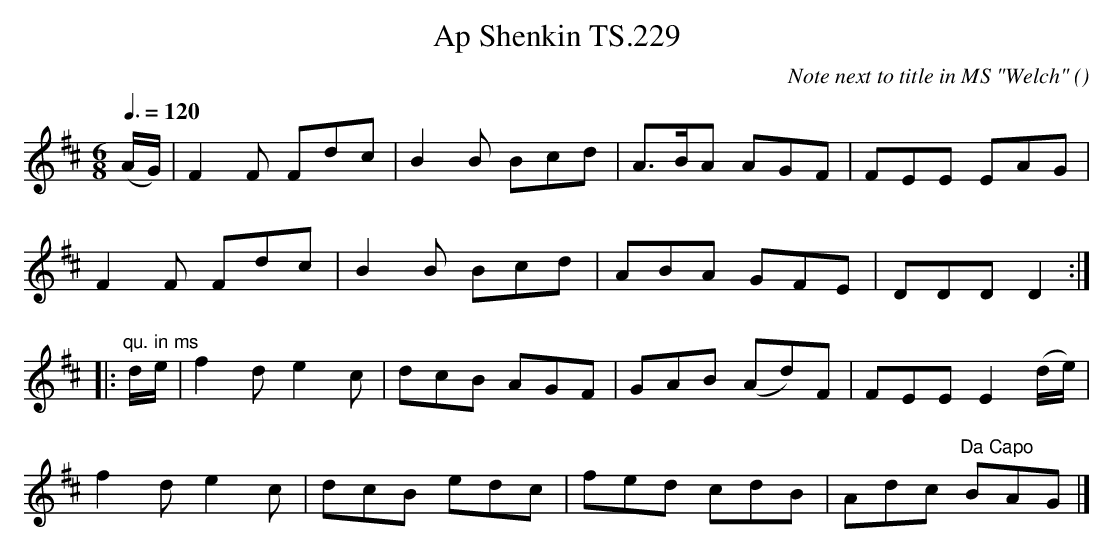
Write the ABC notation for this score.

X:1
T:Ap Shenkin TS.229
M:6/8
L:1/8
Q:3/8=120
C:Note next to title in MS "Welch"
O:
K:D
(A/G/)|F2F Fdc|B2B Bcd|A>BA AGF|FEE EAG|
F2F Fdc|B2B Bcd|ABA GFE|DDDD2:|
|:"qu. in ms"d/e/|f2de2c|dcB AGF|GAB (Ad)F|FEEE2(d/e/)|
f2de2c|dcB edc|fed cdB|Adc "Da Capo"BAG|]
